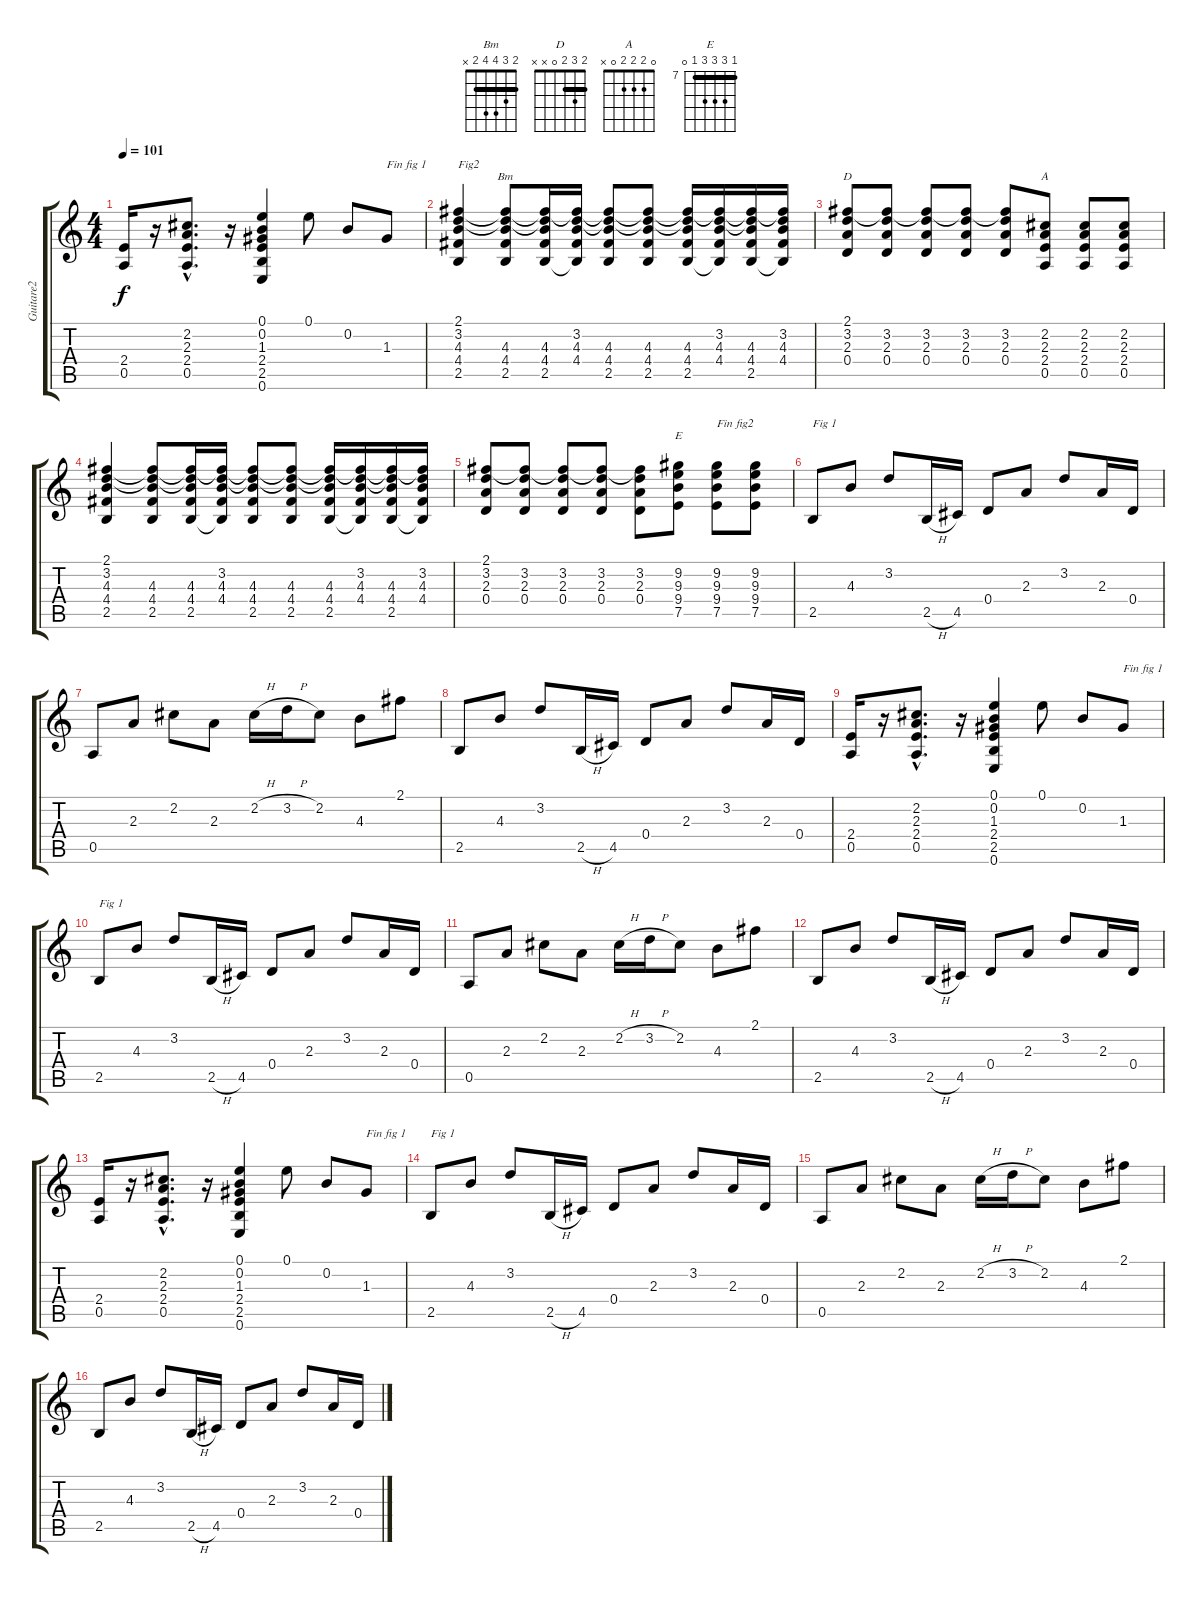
\track ("Guitare2" "Guitare2") {instrument acousticguitarnylon}
\staff {score tabs}
\tuning (E4 B3 G3 D3 A2 E2) {hide}
\chord ("Bm" 2 3 4 4 2 x) {barre 2}
\chord ("D" 2 3 2 0 x x) {barre 2}
\chord ("A" 0 2 2 2 0 x)
\chord ("E" 7 9 9 9 7 0) {firstfret 7 barre 7}
\ts (4 4)
\tempo 101
\clef g2
\ks c
(2.4 0.5).16{dy f} r.16 (2.2{hac} 2.3{hac} 2.4{hac} 0.5{hac}).8{d} r.16 (0.1 0.2 1.3 2.4 2.5 0.6).4 0.1.8 0.2.8 1.3.8{txt "Fin fig 1"} |
(2.1 3.2 4.3 4.4 2.5).4{txt "Fig2"} (2.1{t} 3.2{t} 4.3 4.4 2.5).8{ch "Bm"} (2.1{t} 3.2{t} 4.3 4.4 2.5).16 (2.1{t} 3.2 4.3 4.4 2.5{t}).16 (2.1{t} 3.2{t} 4.3 4.4 2.5).8 (2.1{t} 3.2{t} 4.3 4.4 2.5).8 (2.1{t} 3.2{t} 4.3 4.4 2.5).16 (2.1{t} 3.2 4.3 4.4 2.5{t}).16 (2.1{t} 3.2{t} 4.3 4.4 2.5).16 (2.1{t} 3.2 4.3 4.4 2.5{t}).16 |
(2.1 3.2 2.3 0.4).8{ch "D"} (2.1{t} 3.2 2.3 0.4).8 (2.1{t} 3.2 2.3 0.4).8 (2.1{t} 3.2 2.3 0.4).8 (2.1{t} 3.2 2.3 0.4).8 (2.2 2.3 2.4 0.5).8{ch "A"} (2.2 2.3 2.4 0.5).8 (2.2 2.3 2.4 0.5).8 |
(2.1 3.2 4.3 4.4 2.5).4 (2.1{t} 3.2{t} 4.3 4.4 2.5).8 (2.1{t} 3.2{t} 4.3 4.4 2.5).16 (2.1{t} 3.2 4.3 4.4 2.5{t}).16 (2.1{t} 3.2{t} 4.3 4.4 2.5).8 (2.1{t} 3.2{t} 4.3 4.4 2.5).8 (2.1{t} 3.2{t} 4.3 4.4 2.5).16 (2.1{t} 3.2 4.3 4.4 2.5{t}).16 (2.1{t} 3.2{t} 4.3 4.4 2.5).16 (2.1{t} 3.2 4.3 4.4 2.5{t}).16 |
(2.1 3.2 2.3 0.4).8 (2.1{t} 3.2 2.3 0.4).8 (2.1{t} 3.2 2.3 0.4).8 (2.1{t} 3.2 2.3 0.4).8 (2.1{t} 3.2 2.3 0.4).8 (9.2 9.3 9.4 7.5).8{ch "E"} (9.2 9.3 9.4 7.5).8{txt "Fin fig2"} (9.2 9.3 9.4 7.5).8 |
2.5.8{txt "Fig 1"} 4.3.8 3.2.8 2.5{h}.16 4.5.16 0.4.8 2.3.8 3.2.8 2.3.16 0.4.16 |
0.5.8 2.3.8 2.2.8 2.3.8 2.2{h}.16 3.2{h}.16 2.2.8 4.3.8 2.1.8 |
2.5.8 4.3.8 3.2.8 2.5{h}.16 4.5.16 0.4.8 2.3.8 3.2.8 2.3.16 0.4.16 |
(2.4 0.5).16 r.16 (2.2{hac} 2.3{hac} 2.4{hac} 0.5{hac}).8{d} r.16 (0.1 0.2 1.3 2.4 2.5 0.6).4 0.1.8 0.2.8 1.3.8{txt "Fin fig 1"} |
2.5.8{txt "Fig 1"} 4.3.8 3.2.8 2.5{h}.16 4.5.16 0.4.8 2.3.8 3.2.8 2.3.16 0.4.16 |
0.5.8 2.3.8 2.2.8 2.3.8 2.2{h}.16 3.2{h}.16 2.2.8 4.3.8 2.1.8 |
2.5.8 4.3.8 3.2.8 2.5{h}.16 4.5.16 0.4.8 2.3.8 3.2.8 2.3.16 0.4.16 |
(2.4 0.5).16 r.16 (2.2{hac} 2.3{hac} 2.4{hac} 0.5{hac}).8{d} r.16 (0.1 0.2 1.3 2.4 2.5 0.6).4 0.1.8 0.2.8 1.3.8{txt "Fin fig 1"} |
2.5.8{txt "Fig 1"} 4.3.8 3.2.8 2.5{h}.16 4.5.16 0.4.8 2.3.8 3.2.8 2.3.16 0.4.16 |
0.5.8 2.3.8 2.2.8 2.3.8 2.2{h}.16 3.2{h}.16 2.2.8 4.3.8 2.1.8 |
2.5.8 4.3.8 3.2.8 2.5{h}.16 4.5.16 0.4.8 2.3.8 3.2.8 2.3.16 0.4.16
